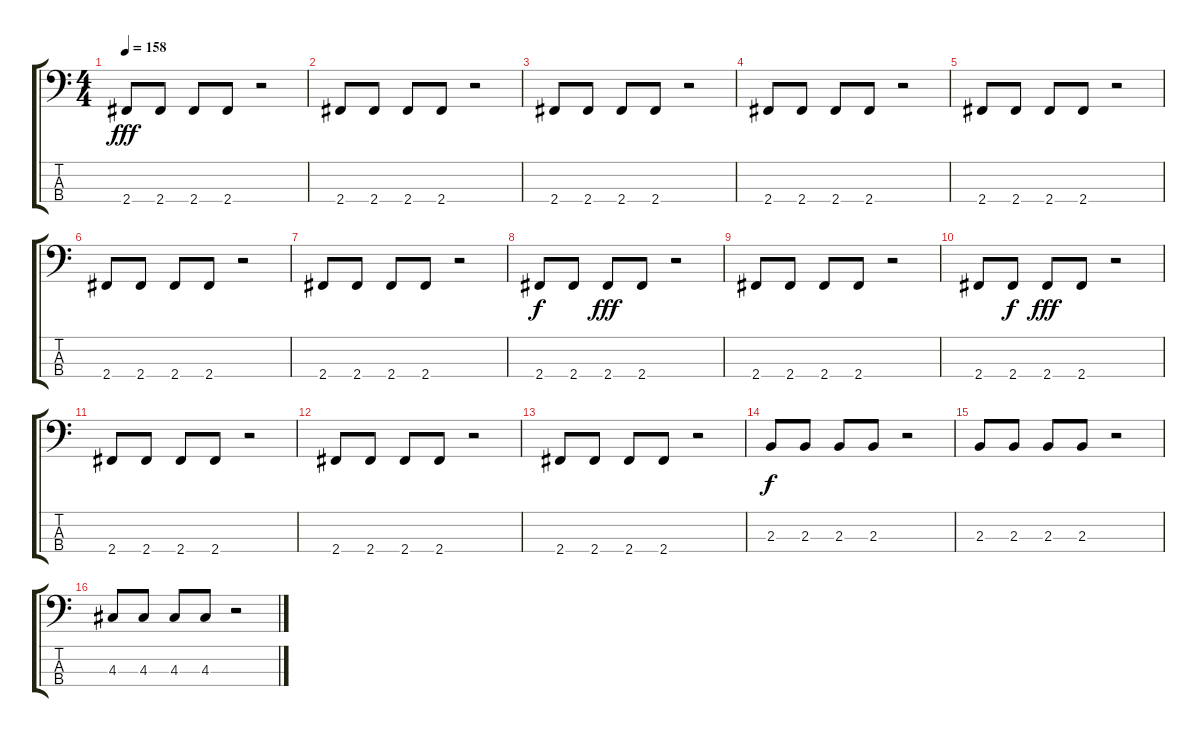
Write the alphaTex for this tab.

\track "" {instrument synthbass1}
\staff {score tabs}
\tuning (G2 D2 A1 E1) {hide}
\ts (4 4)
\tempo 158
\clef f4
\ks c
2.4.8{dy fff} 2.4.8 2.4.8 2.4.8 r.2 |
2.4.8 2.4.8 2.4.8 2.4.8 r.2 |
2.4.8 2.4.8 2.4.8 2.4.8 r.2 |
2.4.8 2.4.8 2.4.8 2.4.8 r.2 |
2.4.8 2.4.8 2.4.8 2.4.8 r.2 |
2.4.8 2.4.8 2.4.8 2.4.8 r.2 |
2.4.8 2.4.8 2.4.8 2.4.8 r.2 |
2.4.8{dy f} 2.4.8 2.4.8{dy fff} 2.4.8 r.2 |
2.4.8 2.4.8 2.4.8 2.4.8 r.2 |
2.4.8 2.4.8{dy f} 2.4.8{dy fff} 2.4.8 r.2 |
2.4.8 2.4.8 2.4.8 2.4.8 r.2 |
2.4.8 2.4.8 2.4.8 2.4.8 r.2 |
2.4.8 2.4.8 2.4.8 2.4.8 r.2 |
2.3.8{dy f} 2.3.8 2.3.8 2.3.8 r.2 |
2.3.8 2.3.8 2.3.8 2.3.8 r.2 |
4.3.8 4.3.8 4.3.8 4.3.8 r.2
